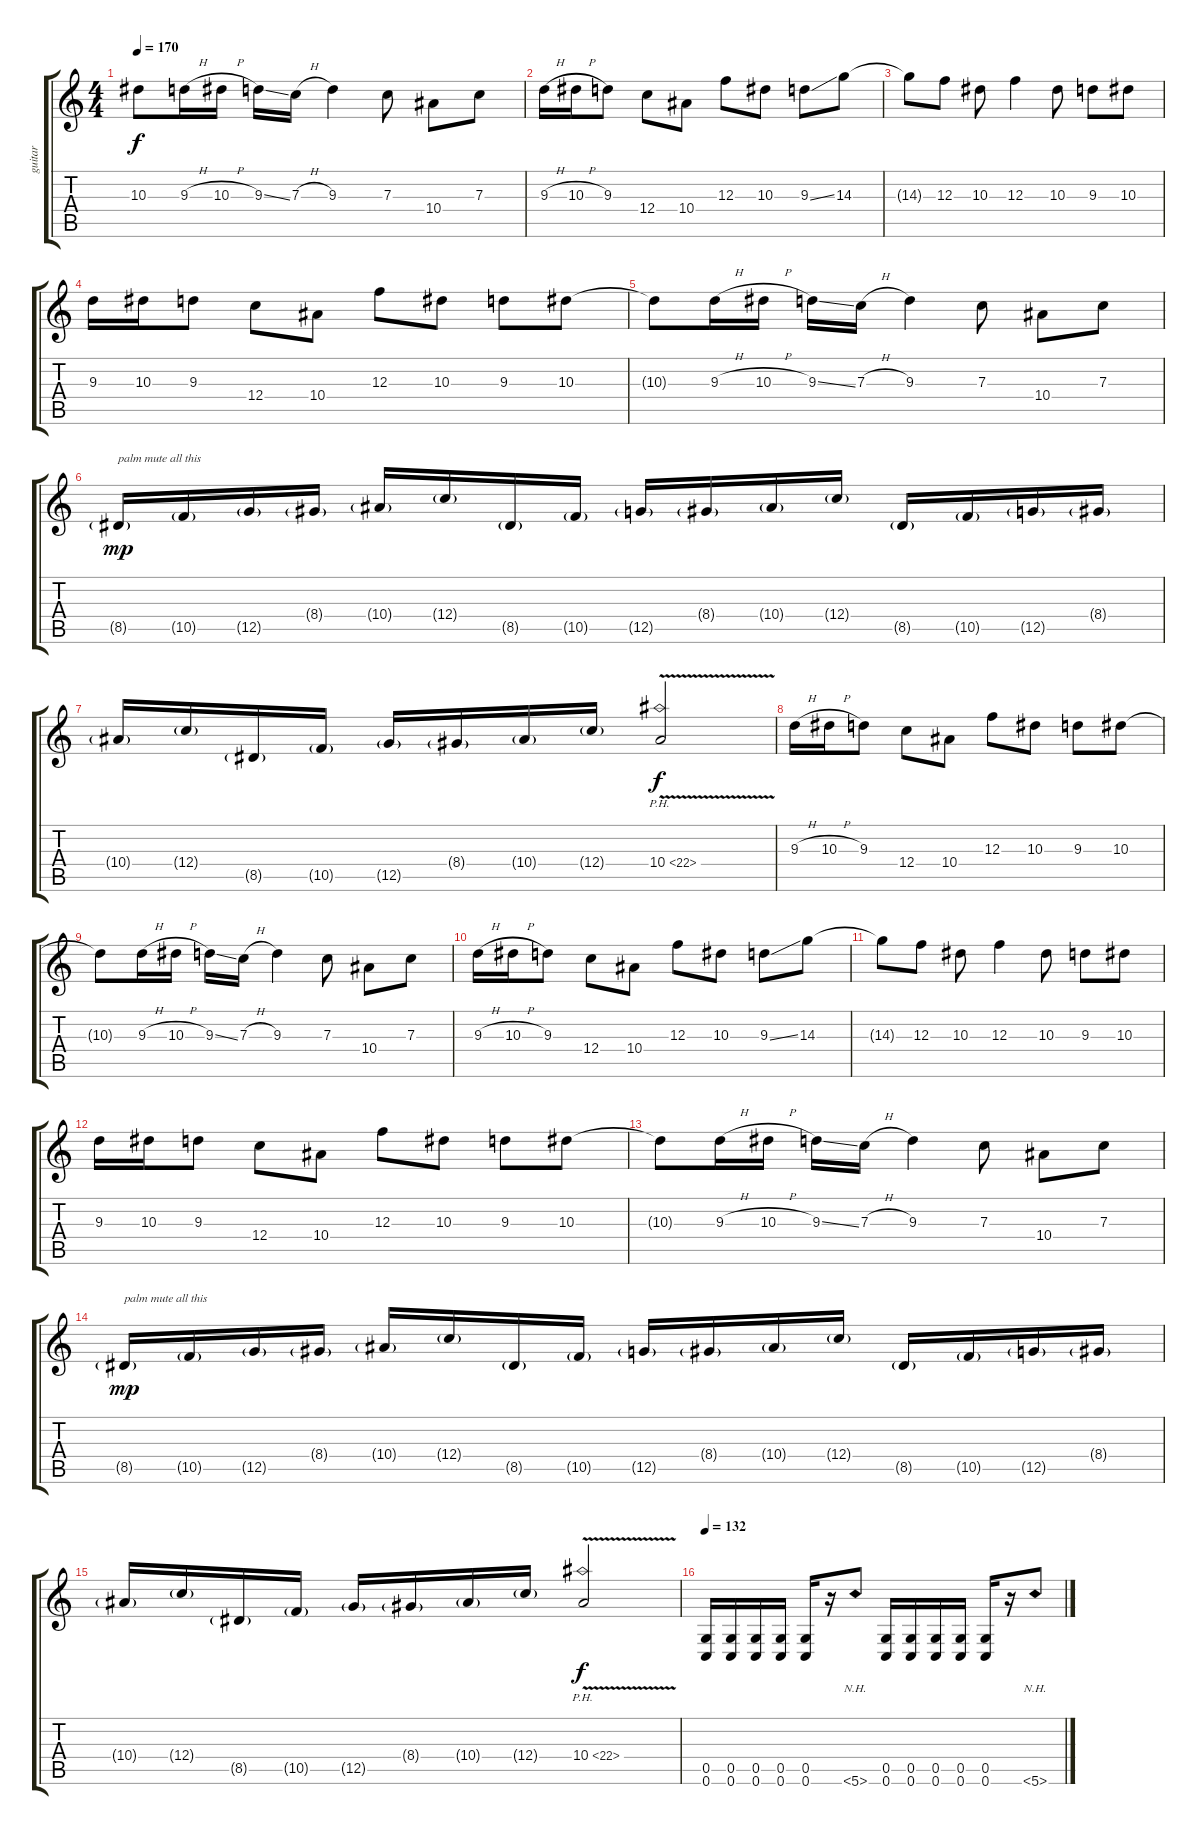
\track ("guitar" "guitar") {instrument distortionguitar}
\staff {score tabs}
\tuning (D4 A3 F3 C3 G2 C2) {hide}
\ts (4 4)
\tempo 170
\clef g2
\ks c
10.3{t}.8{dy f} 9.3{h}.16 10.3{h}.16 9.3{ss}.16 7.3{h}.16 9.3.4 7.3.8 10.4.8 7.3.8 |
9.3{h}.16 10.3{h}.16 9.3.8 12.4.8 10.4.8 12.3.8 10.3.8 9.3{ss}.8 14.3.8 |
14.3{t}.8 12.3.8 10.3.8 12.3.4 10.3.8 9.3.8 10.3.8 |
9.3.16 10.3.16 9.3.8 12.4.8 10.4.8 12.3.8 10.3.8 9.3.8 10.3.8 |
10.3{t}.8 9.3{h}.16 10.3{h}.16 9.3{ss}.16 7.3{h}.16 9.3.4 7.3.8 10.4.8 7.3.8 |
8.5{g}.16{txt "palm mute all this" dy mp} 10.5{g}.16 12.5{g}.16 8.4{g}.16 10.4{g}.16 12.4{g}.16 8.5{g}.16 10.5{g}.16 12.5{g}.16 8.4{g}.16 10.4{g}.16 12.4{g}.16 8.5{g}.16 10.5{g}.16 12.5{g}.16 8.4{g}.16 |
10.4{g}.16 12.4{g}.16 8.5{g}.16 10.5{g}.16 12.5{g}.16 8.4{g}.16 10.4{g}.16 12.4{g}.16 10.4{ph 12 v}.2{dy f} |
9.3{h}.16 10.3{h}.16 9.3.8 12.4.8 10.4.8 12.3.8 10.3.8 9.3.8 10.3.8 |
10.3{t}.8 9.3{h}.16 10.3{h}.16 9.3{ss}.16 7.3{h}.16 9.3.4 7.3.8 10.4.8 7.3.8 |
9.3{h}.16 10.3{h}.16 9.3.8 12.4.8 10.4.8 12.3.8 10.3.8 9.3{ss}.8 14.3.8 |
14.3{t}.8 12.3.8 10.3.8 12.3.4 10.3.8 9.3.8 10.3.8 |
9.3.16 10.3.16 9.3.8 12.4.8 10.4.8 12.3.8 10.3.8 9.3.8 10.3.8 |
10.3{t}.8 9.3{h}.16 10.3{h}.16 9.3{ss}.16 7.3{h}.16 9.3.4 7.3.8 10.4.8 7.3.8 |
8.5{g}.16{txt "palm mute all this" dy mp} 10.5{g}.16 12.5{g}.16 8.4{g}.16 10.4{g}.16 12.4{g}.16 8.5{g}.16 10.5{g}.16 12.5{g}.16 8.4{g}.16 10.4{g}.16 12.4{g}.16 8.5{g}.16 10.5{g}.16 12.5{g}.16 8.4{g}.16 |
10.4{g}.16 12.4{g}.16 8.5{g}.16 10.5{g}.16 12.5{g}.16 8.4{g}.16 10.4{g}.16 12.4{g}.16 10.4{ph 12 v}.2{dy f} |
\tempo 132
(0.5 0.6).16 (0.5 0.6).16 (0.5 0.6).16 (0.5 0.6).16 (0.5 0.6).16 r.16 5.6{nh}.8 (0.5 0.6).16 (0.5 0.6).16 (0.5 0.6).16 (0.5 0.6).16 (0.5 0.6).16 r.16 5.6{nh}.8
